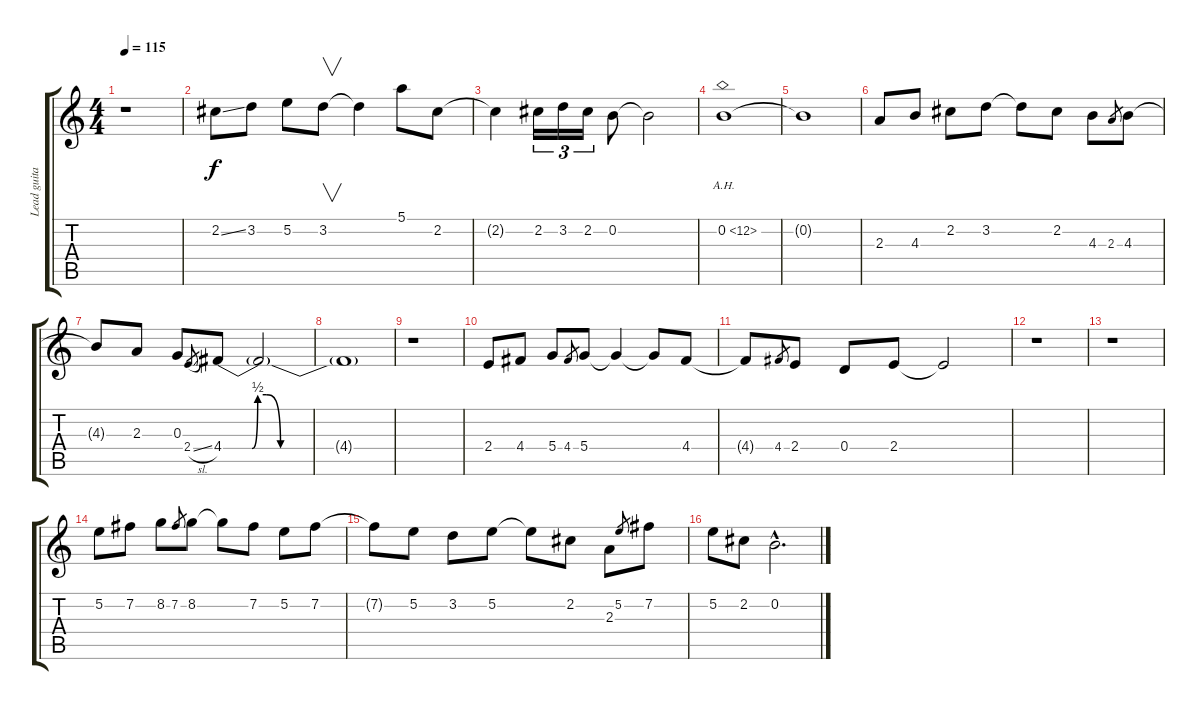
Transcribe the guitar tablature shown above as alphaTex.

\track ("Lead guitar" "Lead guita") {instrument overdrivenguitar}
\staff {score tabs}
\tuning (E4 B3 G3 D3 A2 E2) {hide}
\ts (4 4)
\tempo 115
\clef g2
\ks c
r.1{dy f} |
2.2{ss}.8 3.2.8 5.2.8 3.2.8{v} 3.2{t}.4 5.1.8 2.2.8 |
2.2{t}.4 2.2.16{tu (3 2)} 3.2.16{tu (3 2)} 2.2.16{tu (3 2)} 0.2.8 0.2{t}.2 |
0.2{ah 12}.1 |
0.2{t}.1 |
2.3.8 4.3.8 2.2.8 3.2.8 3.2{t}.8 2.2.8 4.3.8 2.3.8{gr} 4.3.8 |
4.3{t}.8 2.3.8 0.3.8 2.4{sl}.8{gr} 4.4{be (custom 0 0 10 0 12 2 15 2 20 0 60 0)}.8 4.4{t}.2 |
4.4{t}.1 |
r.1 |
2.4.8 4.4.8 5.4.8 4.4.8{gr} 5.4.8 5.4{t}.4 5.4{t}.8 4.4.8 |
4.4{t}.8 4.4.8{gr} 2.4.8 0.4.8 2.4.8 2.4{t}.2 |
r.1 |
r.1 |
5.2.8 7.2.8 8.2.8 7.2.8{gr} 8.2.8 8.2{t}.8 7.2.8 5.2.8 7.2.8 |
7.2{t}.8 5.2.8 3.2.8 5.2.8 5.2{t}.8 2.2.8 2.3.8 5.2.8{gr} 7.2.8 |
5.2.8 2.2.8 0.2{hac}.2{d}
